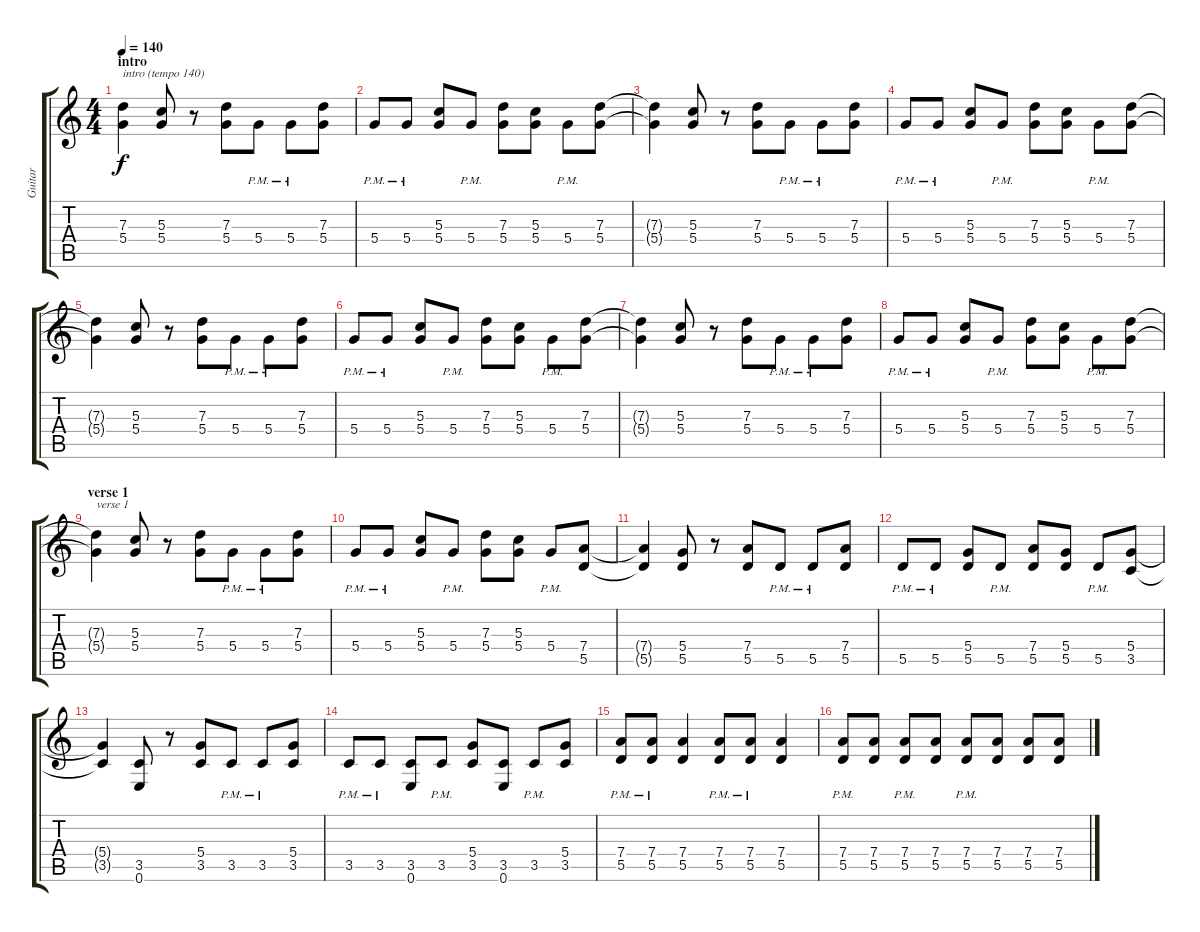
\track ("Guitar" "Guitar") {instrument distortionguitar}
\staff {score tabs}
\tuning (E4 B3 G3 D3 A2 E2) {hide}
\ts (4 4)
\section ("" "intro")
\tempo 140
\clef g2
\ks c
(7.3 5.4).4{txt "intro (tempo 140)" dy f instrument distortionguitar} (5.3 5.4).8 r.8 (7.3 5.4).8 5.4{pm}.8 5.4{pm}.8 (7.3 5.4).8 |
5.4{pm}.8 5.4{pm}.8 (5.3 5.4).8 5.4{pm}.8 (7.3 5.4).8 (5.3 5.4).8 5.4{pm}.8 (7.3 5.4).8 |
(7.3{t} 5.4{t}).4 (5.3 5.4).8 r.8 (7.3 5.4).8 5.4{pm}.8 5.4{pm}.8 (7.3 5.4).8 |
5.4{pm}.8 5.4{pm}.8 (5.3 5.4).8 5.4{pm}.8 (7.3 5.4).8 (5.3 5.4).8 5.4{pm}.8 (7.3 5.4).8 |
(7.3{t} 5.4{t}).4 (5.3 5.4).8 r.8 (7.3 5.4).8 5.4{pm}.8 5.4{pm}.8 (7.3 5.4).8 |
5.4{pm}.8 5.4{pm}.8 (5.3 5.4).8 5.4{pm}.8 (7.3 5.4).8 (5.3 5.4).8 5.4{pm}.8 (7.3 5.4).8 |
(7.3{t} 5.4{t}).4 (5.3 5.4).8 r.8 (7.3 5.4).8 5.4{pm}.8 5.4{pm}.8 (7.3 5.4).8 |
5.4{pm}.8 5.4{pm}.8 (5.3 5.4).8 5.4{pm}.8 (7.3 5.4).8 (5.3 5.4).8 5.4{pm}.8 (7.3 5.4).8 |
\section ("" "verse 1")
(7.3{t} 5.4{t}).4{txt "verse 1"} (5.3 5.4).8 r.8 (7.3 5.4).8 5.4{pm}.8 5.4{pm}.8 (7.3 5.4).8 |
5.4{pm}.8 5.4{pm}.8 (5.3 5.4).8 5.4{pm}.8 (7.3 5.4).8 (5.3 5.4).8 5.4{pm}.8 (7.4 5.5).8 |
(7.4{t} 5.5{t}).4 (5.4 5.5).8 r.8 (7.4 5.5).8 5.5{pm}.8 5.5{pm}.8 (7.4 5.5).8 |
5.5{pm}.8 5.5{pm}.8 (5.4 5.5).8 5.5{pm}.8 (7.4 5.5).8 (5.4 5.5).8 5.5{pm}.8 (5.4 3.5).8 |
(5.4{t} 3.5{t}).4 (3.5 0.6).8 r.8 (5.4 3.5).8 3.5{pm}.8 3.5{pm}.8 (5.4 3.5).8 |
3.5{pm}.8 3.5{pm}.8 (3.5 0.6).8 3.5{pm}.8 (5.4 3.5).8 (3.5 0.6).8 3.5{pm}.8 (5.4 3.5).8 |
(7.4{pm} 5.5{pm}).8 (7.4{pm} 5.5{pm}).8 (7.4 5.5).4 (7.4{pm} 5.5{pm}).8 (7.4{pm} 5.5{pm}).8 (7.4 5.5).4 |
(7.4{pm} 5.5{pm}).8 (7.4 5.5).8 (7.4{pm} 5.5{pm}).8 (7.4 5.5).8 (7.4{pm} 5.5{pm}).8 (7.4 5.5).8 (7.4 5.5).8 (7.4 5.5).8
